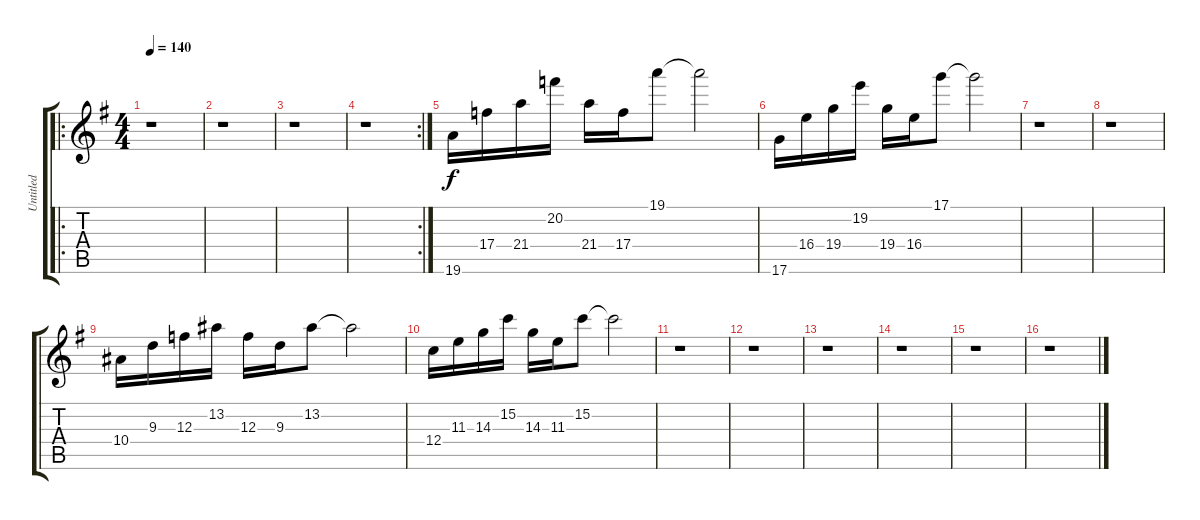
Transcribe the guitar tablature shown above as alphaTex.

\track ("Untitled" "Untitled") {instrument distortionguitar}
\staff {score tabs}
\tuning (D4 A3 F3 C3 G2 D2) {hide}
\ro
\ts (4 4)
\tempo 140
\clef g2
\ks g
r.1{dy f instrument distortionguitar} |
r.1 |
r.1 |
\rc 2
r.1 |
19.6.16 17.4.16 21.4.16 20.2.16 21.4.16 17.4.16 19.1.8 19.1{t}.2 |
17.6.16 16.4.16 19.4.16 19.2.16 19.4.16 16.4.16 17.1.8 17.1{t}.2 |
r.1 |
r.1 |
10.4.16 9.3.16 12.3.16 13.2.16 12.3.16 9.3.16 13.2.8 13.2{t}.2 |
12.4.16 11.3.16 14.3.16 15.2.16 14.3.16 11.3.16 15.2.8 15.2{t}.2 |
r.1 |
r.1 |
r.1 |
r.1 |
r.1 |
r.1
